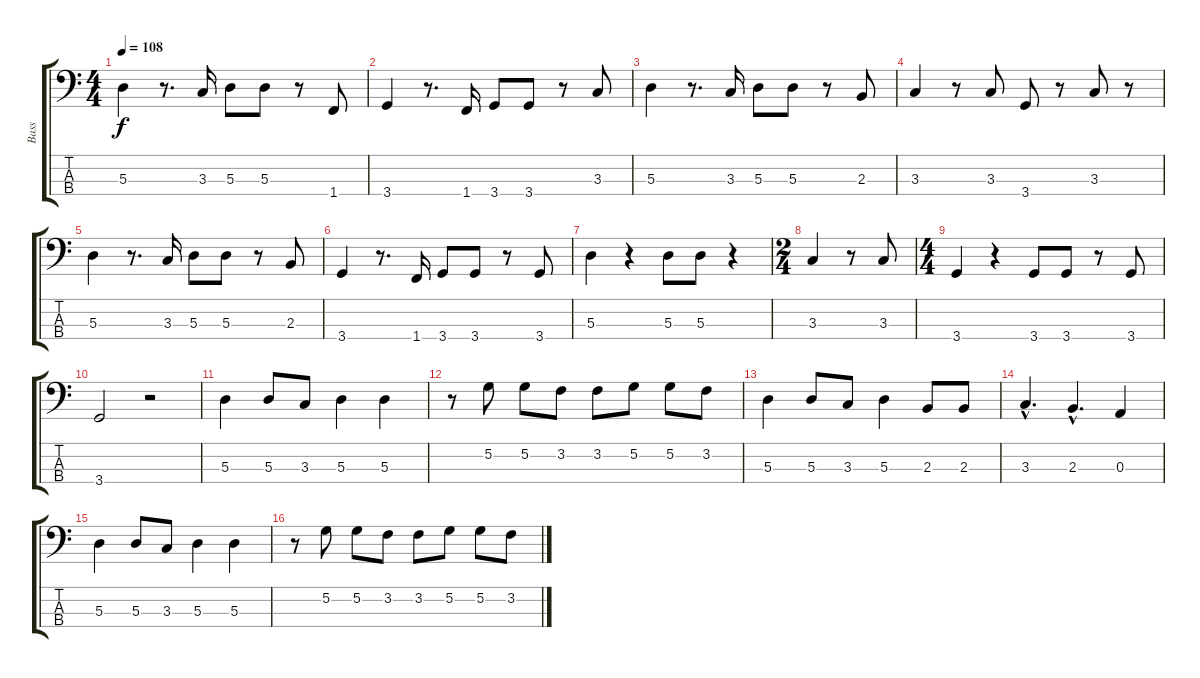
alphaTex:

\track ("Bass" "Bass") {instrument electricbasspick}
\staff {score tabs}
\tuning (G2 D2 A1 E1) {hide}
\ts (4 4)
\tempo 108
\clef f4
\ks c
5.3.4{dy f} r.8{d} 3.3.16 5.3.8 5.3.8 r.8 1.4.8 |
3.4.4 r.8{d} 1.4.16 3.4.8 3.4.8 r.8 3.3.8 |
5.3.4 r.8{d} 3.3.16 5.3.8 5.3.8 r.8 2.3.8 |
3.3.4 r.8 3.3.8 3.4.8 r.8 3.3.8 r.8 |
5.3.4 r.8{d} 3.3.16 5.3.8 5.3.8 r.8 2.3.8 |
3.4.4 r.8{d} 1.4.16 3.4.8 3.4.8 r.8 3.4.8 |
5.3.4 r.4 5.3.8 5.3.8 r.4 |
\ts (2 4)
3.3.4 r.8 3.3.8 |
\ts (4 4)
3.4.4 r.4 3.4.8 3.4.8 r.8 3.4.8 |
3.4.2 r.2 |
5.3.4 5.3.8 3.3.8 5.3.4 5.3.4 |
r.8 5.2.8 5.2.8 3.2.8 3.2.8 5.2.8 5.2.8 3.2.8 |
5.3.4 5.3.8 3.3.8 5.3.4 2.3.8 2.3.8 |
3.3{hac}.4{d} 2.3{hac}.4{d} 0.3.4 |
5.3.4 5.3.8 3.3.8 5.3.4 5.3.4 |
r.8 5.2.8 5.2.8 3.2.8 3.2.8 5.2.8 5.2.8 3.2.8
